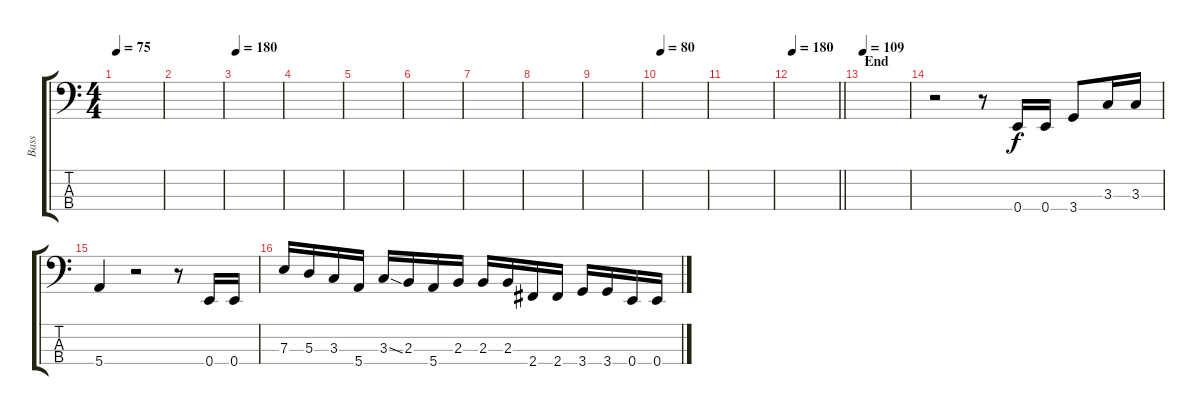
\track ("Bass" "Bass") {instrument electricbasspick}
\staff {score tabs}
\tuning (G2 D2 A1 E1) {hide}
\ts (4 4)
\tempo 75
\clef f4
\ks c
|
|
\tempo 180
|
|
|
|
|
|
|
\tempo 80
|
|
\tempo 180
\barLineRight lightlight
|
\section ("" "End")
\tempo 109
|
r.2 r.8 0.4.16 0.4.16 3.4.8 3.3.16 3.3.16 |
5.4.4 r.2 r.8 0.4.16 0.4.16 |
7.3.16 5.3.16 3.3.16 5.4.16 3.3{ss}.16 2.3.16 5.4.16 2.3.16 2.3.16 2.3.16 2.4.16 2.4.16 3.4.16 3.4.16 0.4.16 0.4.16
